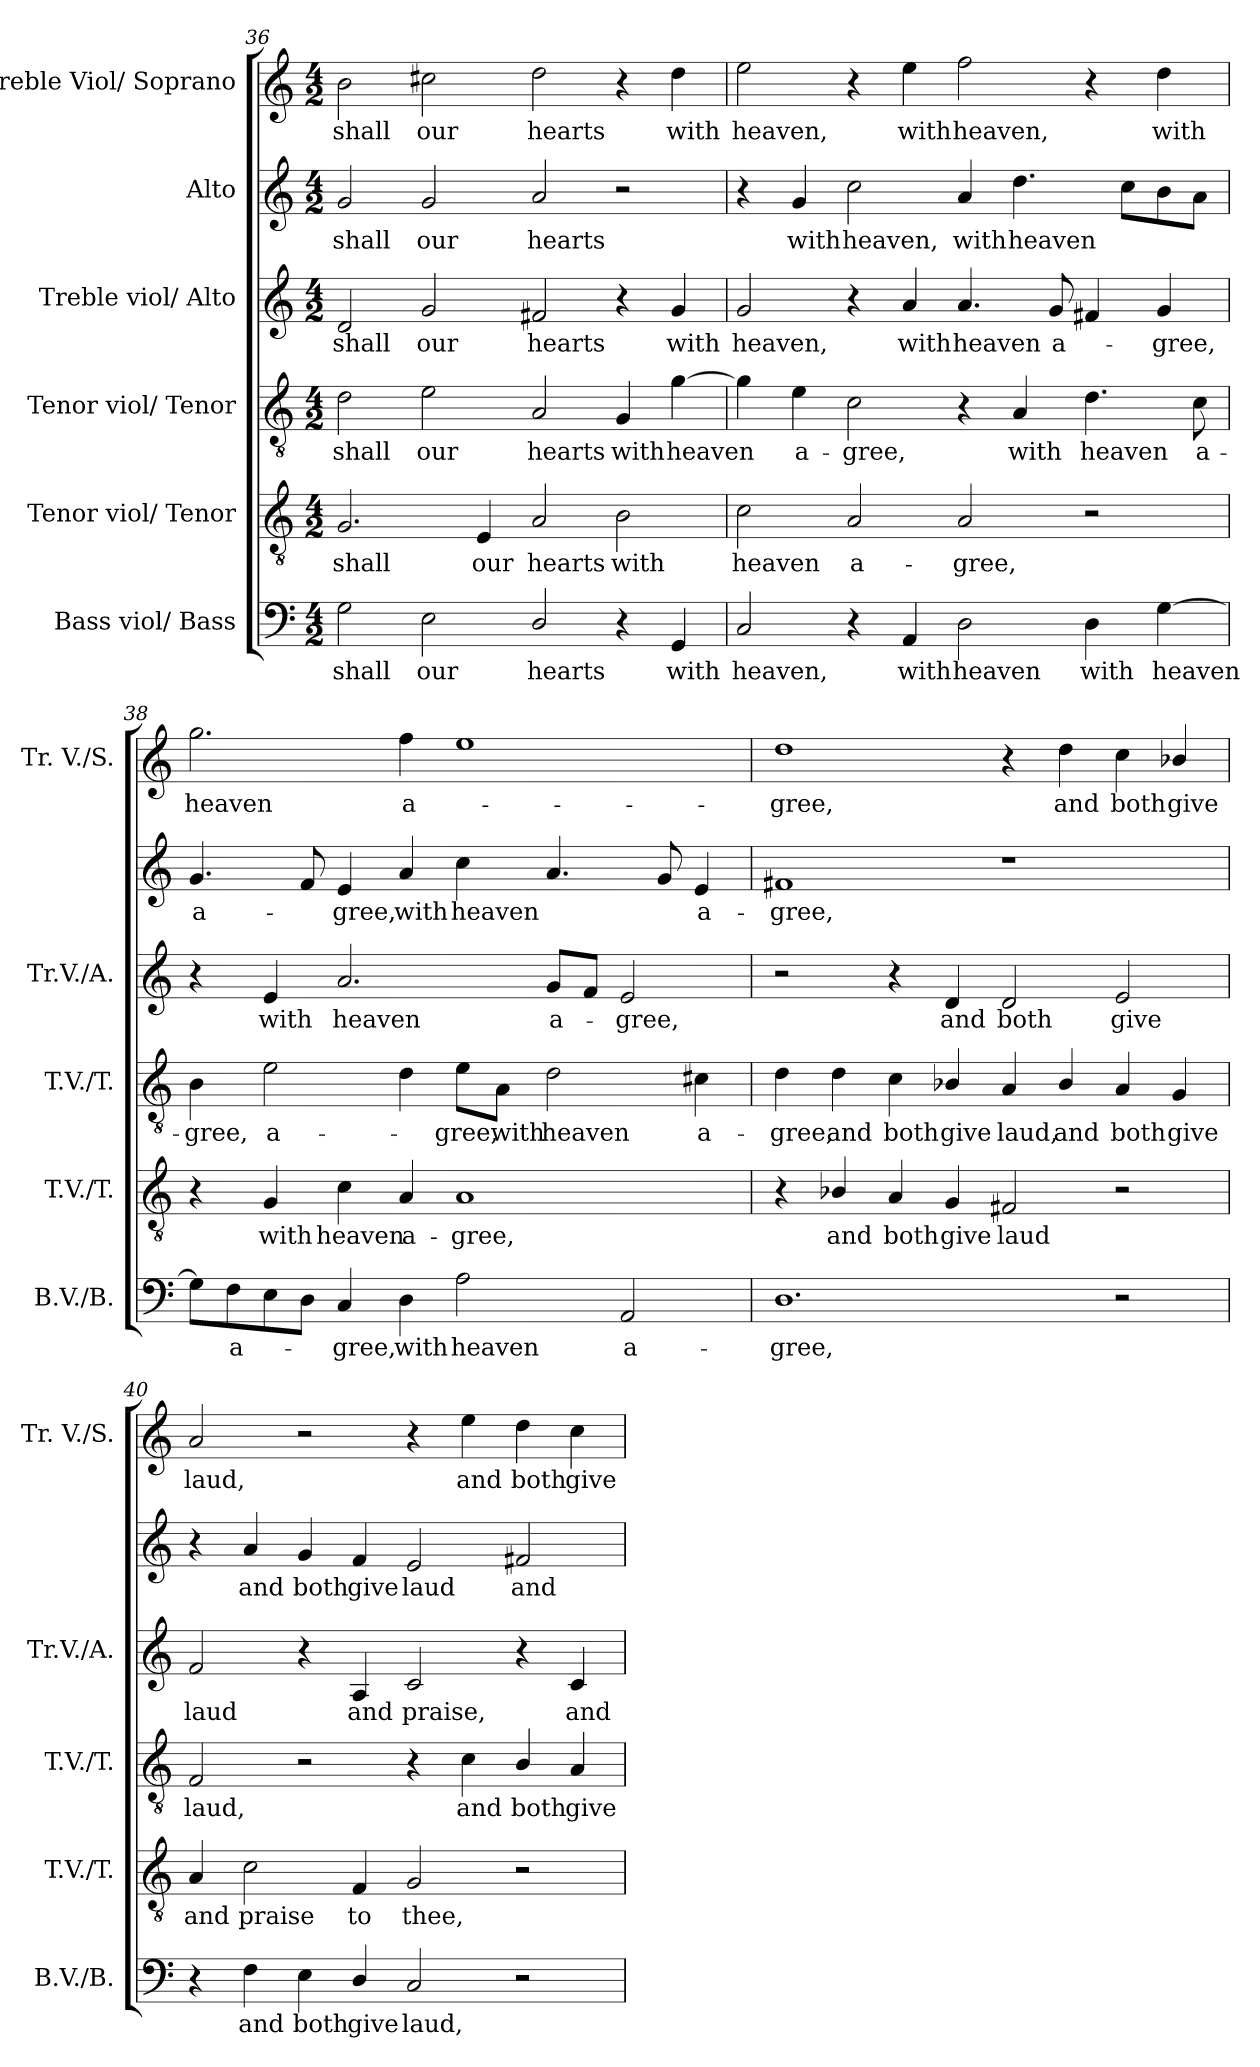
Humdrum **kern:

**kern	**text	**kern	**text	**kern	**text	**kern	**text	**kern	**text	**kern	**text
*part6	*part6	*part5	*part5	*part4	*part4	*part3	*part3	*part2	*part2	*part1	*part1
*staff6	*staff6	*staff5	*staff5	*staff4	*staff4	*staff3	*staff3	*staff2	*staff2	*staff1	*staff1
*I"Bass viol/ Bass	*	*I"Tenor viol/ Tenor	*	*I"Tenor viol/ Tenor	*	*I"Treble viol/ Alto	*	*I"Alto	*	*I"Treble Viol/ Soprano	*
*I'B.V./B.	*	*I'T.V./T.	*	*I'T.V./T.	*	*I'Tr.V./A.	*	*	*	*I'Tr. V./S.	*
*clefF4	*	*clefGv2	*	*clefGv2	*	*clefG2	*	*clefG2	*	*clefG2	*
*	*	*ITrd7c12	*	*ITrd7c12	*	*	*	*	*	*	*
*k[]	*	*k[]	*	*k[]	*	*k[]	*	*k[]	*	*k[]	*
*M4/2	*	*M4/2	*	*M4/2	*	*M4/2	*	*M4/2	*	*M4/2	*
=36	=36	=36	=36	=36	=36	=36	=36	=36	=36	=36	=36
!	!LO:LY:b	!	!LO:LY:b	!	!LO:LY:b	!	!LO:LY:b	!	!LO:LY:b	!	!LO:LY:b
2G\	shall	2.GG/	shall	2D\	shall	2d/	shall	2g/	shall	2b\	shall
!	!LO:LY:b	!	!	!	!LO:LY:b	!	!LO:LY:b	!	!LO:LY:b	!	!LO:LY:b
2E\	our	.	.	2E\	our	2g/	our	2g/	our	2cc#X\	our
!	!	!	!LO:LY:b	!	!	!	!	!	!	!	!
.	.	4EE/	our	.	.	.	.	.	.	.	.
!	!LO:LY:b	!	!LO:LY:b	!	!LO:LY:b	!	!LO:LY:b	!	!LO:LY:b	!	!LO:LY:b
2D/	hearts	2AA/	hearts	2AA/	hearts	2f#X/	hearts	2a/	hearts	2dd\	hearts
!	!	!	!LO:LY:b	!	!LO:LY:b	!	!	!	!	!	!
4r	.	2BB\	with	4GG/	with	4r	.	2r	.	4r	.
!	!LO:LY:b	!	!	!	!LO:LY:b	!	!LO:LY:b	!	!	!	!LO:LY:b
4GG/	with	.	.	[4G\	heaven	4g/	with	.	.	4dd\	with
=37	=37	=37	=37	=37	=37	=37	=37	=37	=37	=37	=37
!	!LO:LY:b	!	!LO:LY:b	!	!	!	!LO:LY:b	!	!	!	!LO:LY:b
2C/	heaven,	2C\	heaven	4G\]	.	2g/	heaven,	4r	.	2ee\	heaven,
!	!	!	!	!	!LO:LY:b	!	!	!	!LO:LY:b	!	!
.	.	.	.	4E\	a-	.	.	4g/	with	.	.
!	!	!	!LO:LY:b	!	!LO:LY:b	!	!	!	!LO:LY:b	!	!
4r	.	2AA/	a-	2C\	-gree,	4r	.	2cc\	heaven,	4r	.
!	!LO:LY:b	!	!	!	!	!	!LO:LY:b	!	!	!	!LO:LY:b
4AA/	with	.	.	.	.	4a/	with	.	.	4ee\	with
!	!LO:LY:b	!	!LO:LY:b	!	!	!	!LO:LY:b	!	!LO:LY:b	!	!LO:LY:b
2D\	heaven	2AA/	-gree,	4r	.	4.a/	heaven	4a/	with	2ff\	heaven,
!	!	!	!	!	!LO:LY:b	!	!	!	!LO:LY:b	!	!
.	.	.	.	4AA/	with	.	.	4.dd\	heaven	.	.
!	!	!	!	!	!	!	!LO:LY:b	!	!	!	!
.	.	.	.	.	.	8g/	a-	.	.	.	.
!	!LO:LY:b	!	!	!	!LO:LY:b	!	!	!	!	!	!
4D\	with	2r	.	4.D\	heaven	4f#X/	.	.	.	4r	.
.	.	.	.	.	.	.	.	8cc\L	.	.	.
!	!LO:LY:b	!	!	!	!	!	!LO:LY:b	!	!	!	!LO:LY:b
[4G\	heaven	.	.	.	.	4g/	-gree,	8b\	.	4dd\	with
!	!	!	!	!	!LO:LY:b	!	!	!	!	!	!
.	.	.	.	8C\	a-	.	.	8a\J	.	.	.
!!LO:LB:g=z
=38	=38	=38	=38	=38	=38	=38	=38	=38	=38	=38	=38
!	!	!	!	!	!LO:LY:b	!	!	!	!LO:LY:b	!	!LO:LY:b
8G\L]	.	4r	.	4BB\	-gree,	4r	.	4.g/	a-	2.gg\	heaven
!	!LO:LY:b	!	!	!	!	!	!	!	!	!	!
8F\	a-	.	.	.	.	.	.	.	.	.	.
!	!	!	!LO:LY:b	!	!LO:LY:b	!	!LO:LY:b	!	!	!	!
8E\	.	4GG/	with	2E\	a-	4e/	with	.	.	.	.
8D\J	.	.	.	.	.	.	.	8f/	.	.	.
!	!LO:LY:b	!	!LO:LY:b	!	!	!	!LO:LY:b	!	!LO:LY:b	!	!
4C/	-gree,	4C\	heaven	.	.	2.a/	heaven	4e/	-gree,	.	.
!	!LO:LY:b	!	!LO:LY:b	!	!	!	!	!	!LO:LY:b	!	!LO:LY:b
4D\	with	4AA/	a-	4D\	.	.	.	4a/	with	4ff\	a-
!	!LO:LY:b	!	!LO:LY:b	!	!LO:LY:b	!	!	!	!LO:LY:b	!	!
2A\	heaven	1AA	-gree,	8E\L	-gree,	.	.	4cc\	heaven	1ee	.
!	!	!	!	!	!LO:LY:b	!	!	!	!	!	!
.	.	.	.	8AA\J	with	.	.	.	.	.	.
!	!	!	!	!	!LO:LY:b	!	!LO:LY:b	!	!	!	!
.	.	.	.	2D\	heaven	8g/L	a-	4.a/	.	.	.
.	.	.	.	.	.	8f/J	.	.	.	.	.
!	!LO:LY:b	!	!	!	!	!	!LO:LY:b	!	!	!	!
2AA/	a-	.	.	.	.	2e/	-gree,	.	.	.	.
.	.	.	.	.	.	.	.	8g/	.	.	.
!	!	!	!	!	!LO:LY:b	!	!	!	!LO:LY:b	!	!
.	.	.	.	4C#X\	a-	.	.	4e/	a-	.	.
=39	=39	=39	=39	=39	=39	=39	=39	=39	=39	=39	=39
!	!LO:LY:b	!	!	!	!LO:LY:b	!	!	!	!LO:LY:b	!	!LO:LY:b
1.D	-gree,	4r	.	4D\	-gree,	2r	.	1f#X	-gree,	1dd	-gree,
!	!	!	!LO:LY:b	!	!LO:LY:b	!	!	!	!	!	!
.	.	4BB-X/	and	4D\	and	.	.	.	.	.	.
!	!	!	!LO:LY:b	!	!LO:LY:b	!	!	!	!	!	!
.	.	4AA/	both	4C\	both	4r	.	.	.	.	.
!	!	!	!LO:LY:b	!	!LO:LY:b	!	!LO:LY:b	!	!	!	!
.	.	4GG/	give	4BB-X/	give	4d/	and	.	.	.	.
!	!	!	!LO:LY:b	!	!LO:LY:b	!	!LO:LY:b	!	!	!	!
.	.	2FF#X/	laud	4AA/	laud,	2d/	both	1r	.	4r	.
!	!	!	!	!	!LO:LY:b	!	!	!	!	!	!LO:LY:b
.	.	.	.	4BB-/	and	.	.	.	.	4dd\	and
!	!	!	!	!	!LO:LY:b	!	!LO:LY:b	!	!	!	!LO:LY:b
2r	.	2r	.	4AA/	both	2e/	give	.	.	4cc\	both
!	!	!	!	!	!LO:LY:b	!	!	!	!	!	!LO:LY:b
.	.	.	.	4GG/	give	.	.	.	.	4b-X/	give
!!LO:PB:g=z
=40	=40	=40	=40	=40	=40	=40	=40	=40	=40	=40	=40
!	!	!	!LO:LY:b	!	!LO:LY:b	!	!LO:LY:b	!	!	!	!LO:LY:b
4r	.	4AA/	and	2FF/	laud,	2f/	laud	4r	.	2a/	laud,
!	!LO:LY:b	!	!LO:LY:b	!	!	!	!	!	!LO:LY:b	!	!
4F\	and	2C\	praise	.	.	.	.	4a/	and	.	.
!	!LO:LY:b	!	!	!	!	!	!	!	!LO:LY:b	!	!
4E\	both	.	.	2r	.	4r	.	4g/	both	2r	.
!	!LO:LY:b	!	!LO:LY:b	!	!	!	!LO:LY:b	!	!LO:LY:b	!	!
4D/	give	4FF/	to	.	.	4A/	and	4f/	give	.	.
!	!LO:LY:b	!	!LO:LY:b	!	!	!	!LO:LY:b	!	!LO:LY:b	!	!
2C/	laud,	2GG/	thee,	4r	.	2c/	praise,	2e/	laud	4r	.
!	!	!	!	!	!LO:LY:b	!	!	!	!	!	!LO:LY:b
.	.	.	.	4C\	and	.	.	.	.	4ee\	and
!	!	!	!	!	!LO:LY:b	!	!	!	!LO:LY:b	!	!LO:LY:b
2r	.	2r	.	4BB/	both	4r	.	2f#X/	and	4dd\	both
!	!	!	!	!	!LO:LY:b	!	!LO:LY:b	!	!	!	!LO:LY:b
.	.	.	.	4AA/	give	4c/	and	.	.	4cc\	give
=	=	=	=	=	=	=	=	=	=	=	=
*-	*-	*-	*-	*-	*-	*-	*-	*-	*-	*-	*-
